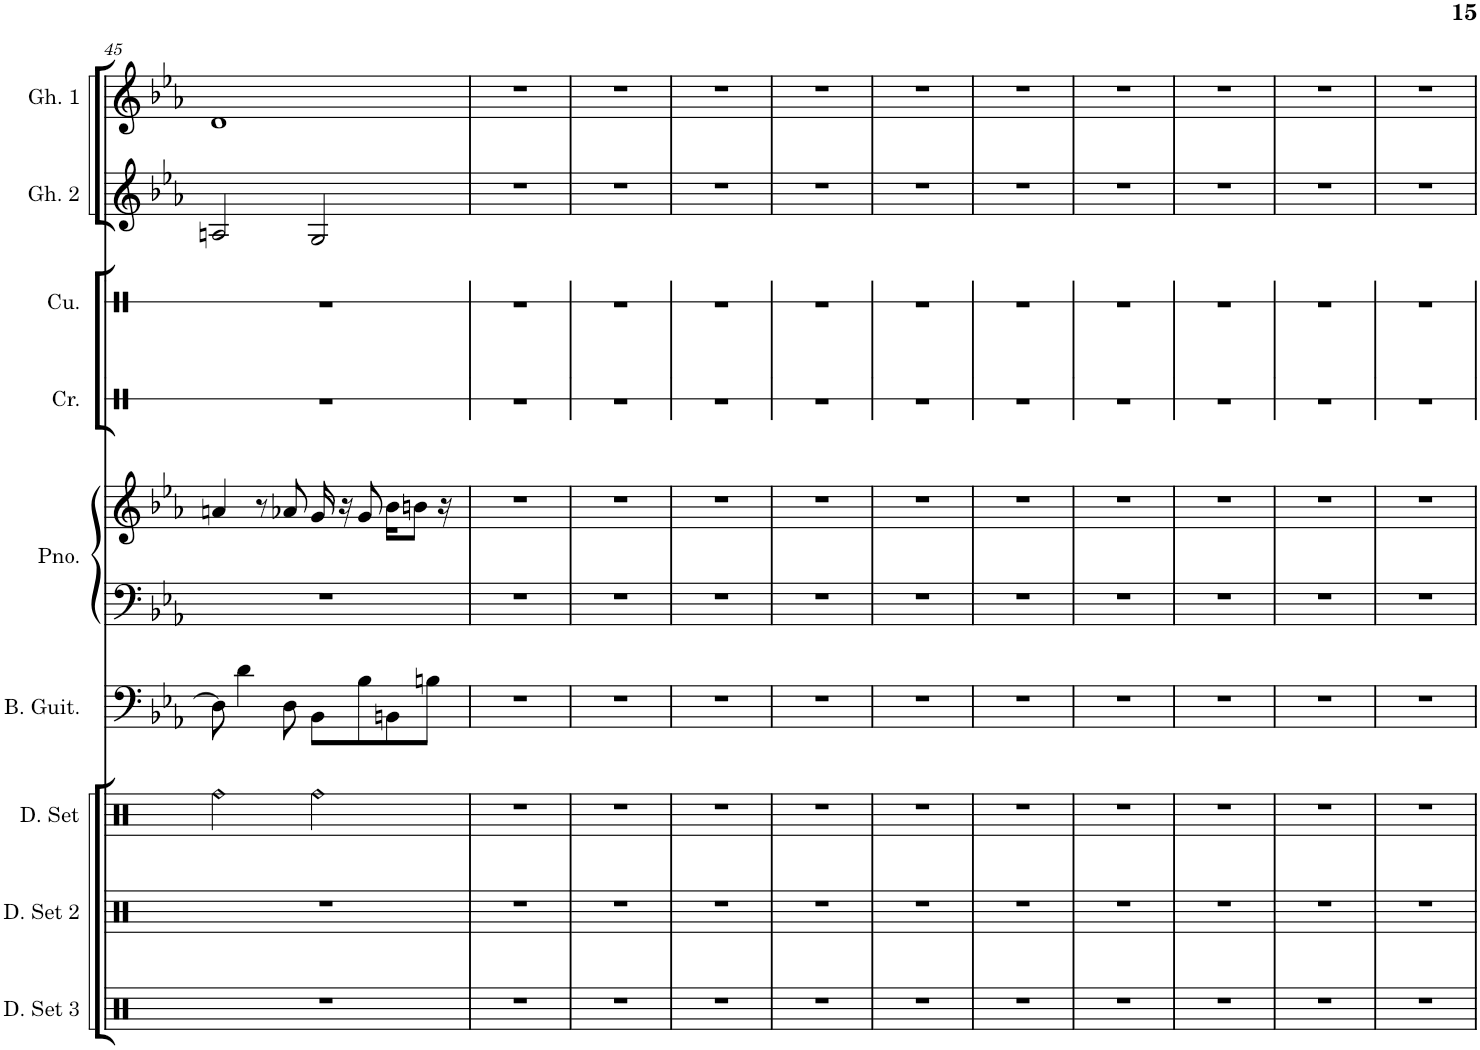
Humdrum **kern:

**kern	**kern	**kern	**kern	**kern	**kern	**kern	**kern	**kern	**kern
*part9	*part8	*part7	*part6	*part5	*part5	*part4	*part3	*part2	*part1
*staff10	*staff9	*staff8	*staff7	*staff6	*staff5	*staff4	*staff3	*staff2	*staff1
*I"Drumset 3	*I"Drumset 2	*I"Drumset	*I"Bass Guitar	*I"Piano	*	*I"Crow	*I"Cuica	*I"Ghost 2	*I"Ghost 1
*I'D. Set 3	*I'D. Set 2	*I'D. Set	*I'B. Guit.	*I'Pno.	*	*I'Cr.	*I'Cu.	*I'Gh. 2	*I'Gh. 1
!!LO:PB:g=z
*clefX	*clefX	*clefX	*clefF4	*clefF4	*clefG2	*clefX	*clefX	*clefG2	*clefG2
*	*	*	*Trd7c12	*	*	*	*	*	*
*k[]	*k[]	*k[]	*k[b-e-a-]	*k[b-e-a-]	*k[b-e-a-]	*k[]	*k[]	*k[b-e-a-]	*k[b-e-a-]
*M4/4	*M4/4	*M4/4	*M4/4	*M4/4	*M4/4	*M4/4	*M4/4	*M4/4	*M4/4
=45	=45	=45	=45	=45	=45	=45	=45	=45	=45
!	!	!LO:N:head=diamond	!	!	!	!	!	!	!
1r	1r	2Rff\	8D\]	1r	4an/	1r	1r	2An/	1d
.	.	.	4d\	.	.	.	.	.	.
.	.	.	.	.	8r	.	.	.	.
.	.	.	8D\	.	8a-X/	.	.	.	.
!	!	!LO:N:head=diamond	!	!	!	!	!	!	!
.	.	2Rff\	8BB-\L	.	16g/	.	.	2G/	.
.	.	.	.	.	16r	.	.	.	.
.	.	.	8B-\	.	8g/	.	.	.	.
.	.	.	8BBn\	.	16b-\KL	.	.	.	.
.	.	.	.	.	8bn\J	.	.	.	.
.	.	.	8Bn\J	.	.	.	.	.	.
.	.	.	.	.	16r	.	.	.	.
=46	=46	=46	=46	=46	=46	=46	=46	=46	=46
1r	1r	1r	1r	1r	1r	1r	1r	1r	1r
=47	=47	=47	=47	=47	=47	=47	=47	=47	=47
1r	1r	1r	1r	1r	1r	1r	1r	1r	1r
=48	=48	=48	=48	=48	=48	=48	=48	=48	=48
1r	1r	1r	1r	1r	1r	1r	1r	1r	1r
=49	=49	=49	=49	=49	=49	=49	=49	=49	=49
1r	1r	1r	1r	1r	1r	1r	1r	1r	1r
=50	=50	=50	=50	=50	=50	=50	=50	=50	=50
1r	1r	1r	1r	1r	1r	1r	1r	1r	1r
=51	=51	=51	=51	=51	=51	=51	=51	=51	=51
1r	1r	1r	1r	1r	1r	1r	1r	1r	1r
=52	=52	=52	=52	=52	=52	=52	=52	=52	=52
1r	1r	1r	1r	1r	1r	1r	1r	1r	1r
=53	=53	=53	=53	=53	=53	=53	=53	=53	=53
1r	1r	1r	1r	1r	1r	1r	1r	1r	1r
=54	=54	=54	=54	=54	=54	=54	=54	=54	=54
1r	1r	1r	1r	1r	1r	1r	1r	1r	1r
=55	=55	=55	=55	=55	=55	=55	=55	=55	=55
1r	1r	1r	1r	1r	1r	1r	1r	1r	1r
=	=	=	=	=	=	=	=	=	=
*-	*-	*-	*-	*-	*-	*-	*-	*-	*-
